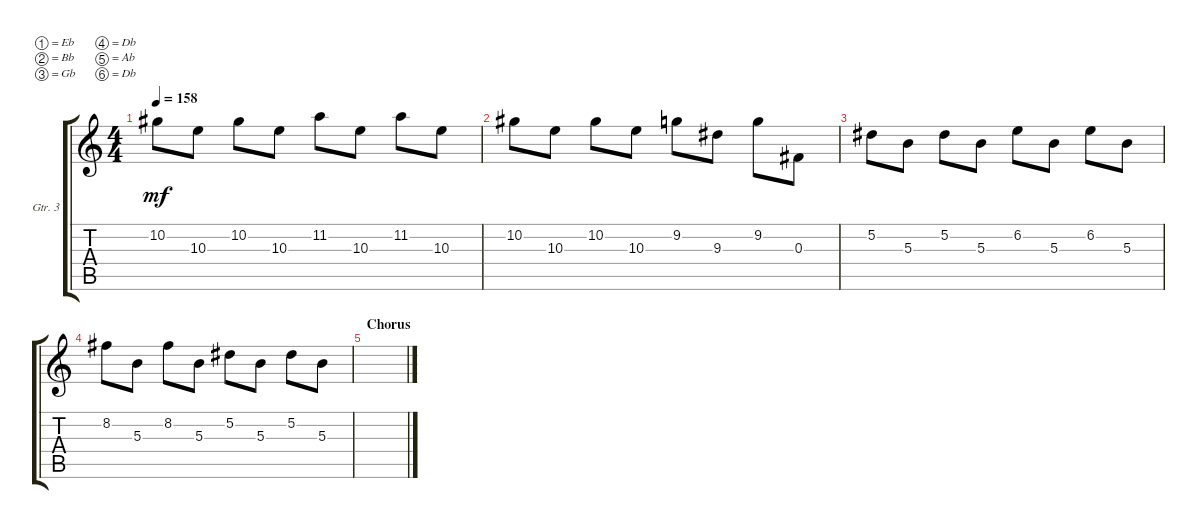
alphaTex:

\defaultSystemsLayout 4
\bracketExtendMode groupsimilarinstruments
\firstSystemTrackNameOrientation horizontal
\otherSystemsTrackNameOrientation horizontal
\track ("Electric Guitar" "Gtr. 3") {instrument electricguitarclean}
\staff {score tabs}
\tuning (Eb4 Bb3 Gb3 Db3 Ab2 Db2)
\ts (4 4)
\tempo 158
\clef g2
\ks c
10.2.8{dy mf} 10.3.8 10.2.8 10.3.8 11.2.8 10.3.8 11.2.8 10.3.8 |
10.2.8 10.3.8 10.2.8 10.3.8 9.2.8 9.3.8 9.2.8 0.3.8 |
5.2.8 5.3.8 5.2.8 5.3.8 6.2.8 5.3.8 6.2.8 5.3.8 |
8.2.8 5.3.8 8.2.8 5.3.8 5.2.8 5.3.8 5.2.8 5.3.8 |
\section ("" "Chorus")
